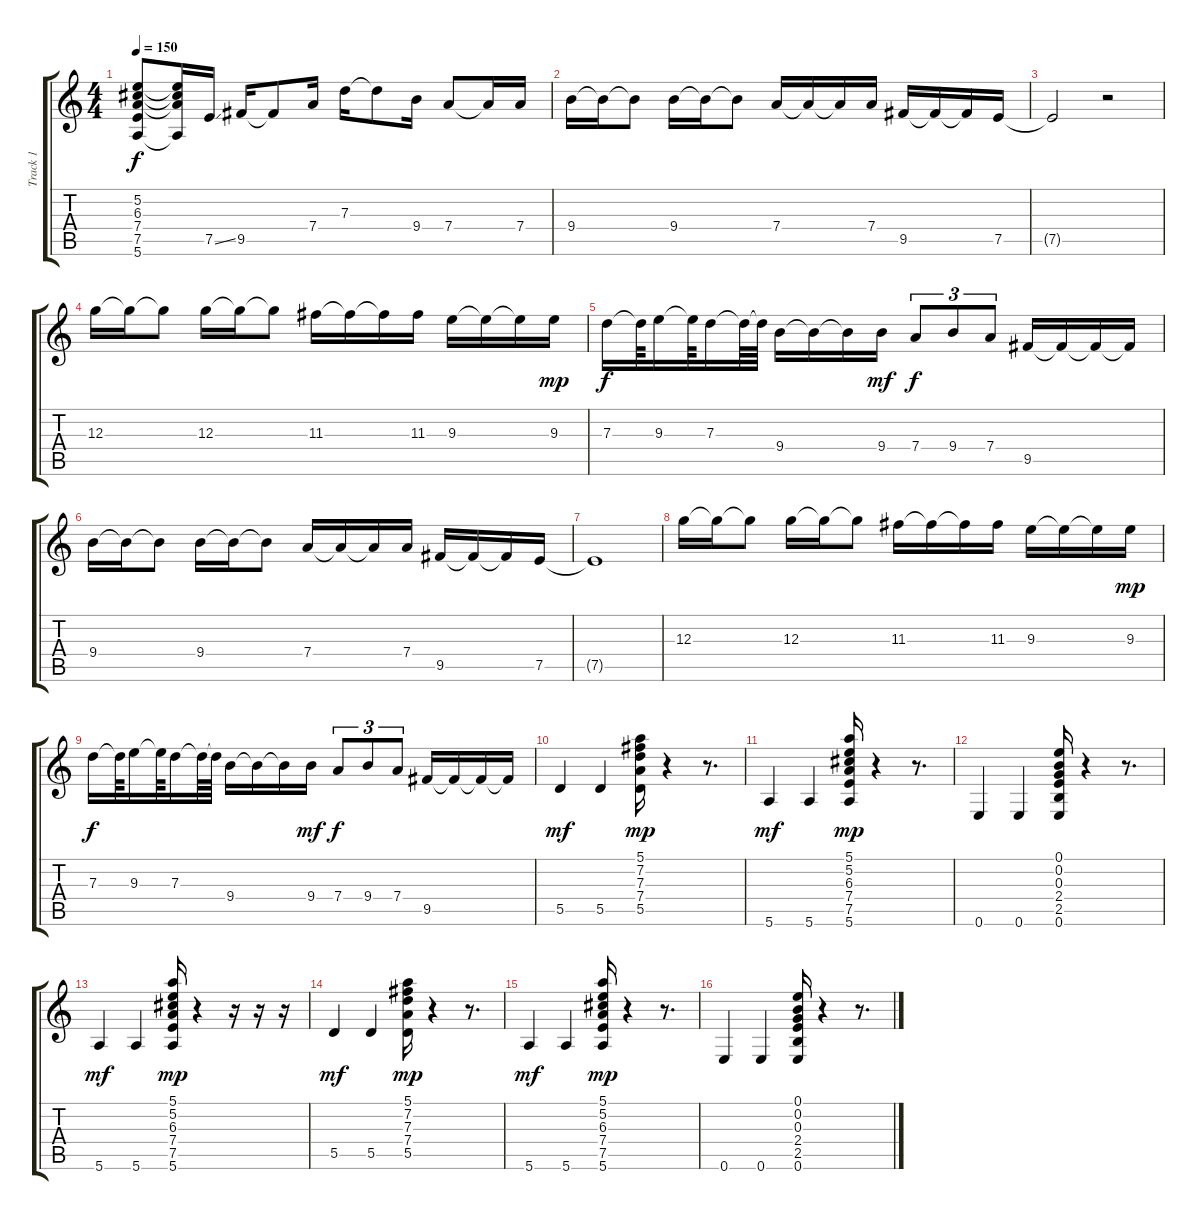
\track ("Track 1" "Track 1") {instrument electricguitarclean}
\staff {score tabs}
\tuning (E4 B3 G3 D3 A2 E2) {hide}
\ts (4 4)
\tempo 150
\clef g2
\ks c
(5.2{t} 6.3{t} 7.4{t} 7.5{t} 5.6{t}).8{dy f} (5.2{t} 6.3{t} 7.4{t} 5.6{t}).16 7.5{ss}.16 9.5.16 9.5{t}.8 7.4.16 7.3.16 7.3{t}.8 9.4.16 7.4.8 7.4{t}.16 7.4.16 |
9.4.16 9.4{t}.16 9.4{t}.8 9.4.16 9.4{t}.16 9.4{t}.8 7.4.16 7.4{t}.16 7.4{t}.16 7.4.16 9.5.16 9.5{t}.16 9.5{t}.16 7.5.16 |
7.5{t}.2 r.2 |
12.3.16 12.3{t}.16 12.3{t}.8 12.3.16 12.3{t}.16 12.3{t}.8 11.3.16 11.3{t}.16 11.3{t}.16 11.3.16 9.3.16 9.3{t}.16 9.3{t}.16 9.3.16{dy mp} |
7.3.16{dy f} 7.3{t}.64 9.3.16 9.3{t}.64 7.3.16 7.3{t}.64 7.3{t}.64 9.4.16 9.4{t}.16 9.4{t}.16 9.4.16{dy mf} 7.4.8{tu (3 2) dy f} 9.4.8{tu (3 2)} 7.4.8{tu (3 2)} 9.5.16 9.5{t}.16 9.5{t}.16 9.5{t}.16 |
9.4.16 9.4{t}.16 9.4{t}.8 9.4.16 9.4{t}.16 9.4{t}.8 7.4.16 7.4{t}.16 7.4{t}.16 7.4.16 9.5.16 9.5{t}.16 9.5{t}.16 7.5.16 |
7.5{t}.1 |
12.3.16 12.3{t}.16 12.3{t}.8 12.3.16 12.3{t}.16 12.3{t}.8 11.3.16 11.3{t}.16 11.3{t}.16 11.3.16 9.3.16 9.3{t}.16 9.3{t}.16 9.3.16{dy mp} |
7.3.16{dy f} 7.3{t}.64 9.3.16 9.3{t}.64 7.3.16 7.3{t}.64 7.3{t}.64 9.4.16 9.4{t}.16 9.4{t}.16 9.4.16{dy mf} 7.4.8{tu (3 2) dy f} 9.4.8{tu (3 2)} 7.4.8{tu (3 2)} 9.5.16 9.5{t}.16 9.5{t}.16 9.5{t}.16 |
5.5.4{dy mf} 5.5.4 (5.1 7.2 7.3 7.4 5.5).16{dy mp} r.4 r.8{d} |
5.6.4{dy mf} 5.6.4 (5.1 5.2 6.3 7.4 7.5 5.6).16{dy mp} r.4 r.8{d} |
0.6.4 0.6.4 (0.1 0.2 0.3 2.4 2.5 0.6).16 r.4 r.8{d} |
5.6.4{dy mf} 5.6.4 (5.1 5.2 6.3 7.4 7.5 5.6).16{dy mp} r.4 r.16 r.16 r.16 |
5.5.4{dy mf} 5.5.4 (5.1 7.2 7.3 7.4 5.5).16{dy mp} r.4 r.8{d} |
5.6.4{dy mf} 5.6.4 (5.1 5.2 6.3 7.4 7.5 5.6).16{dy mp} r.4 r.8{d} |
0.6.4 0.6.4 (0.1 0.2 0.3 2.4 2.5 0.6).16 r.4 r.8{d}
